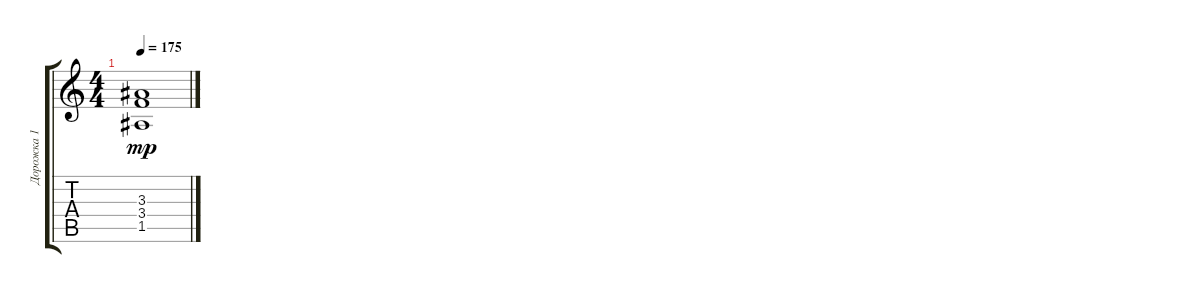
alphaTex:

\track ("Дорожка 1" "Дорожка 1") {instrument distortionguitar}
\staff {score tabs}
\tuning (E4 B3 G3 D3 A2 E2) {hide}
\ts (4 4)
\tempo 175
\clef g2
\ks c
(3.3 3.4 1.5).1{dy mp}
